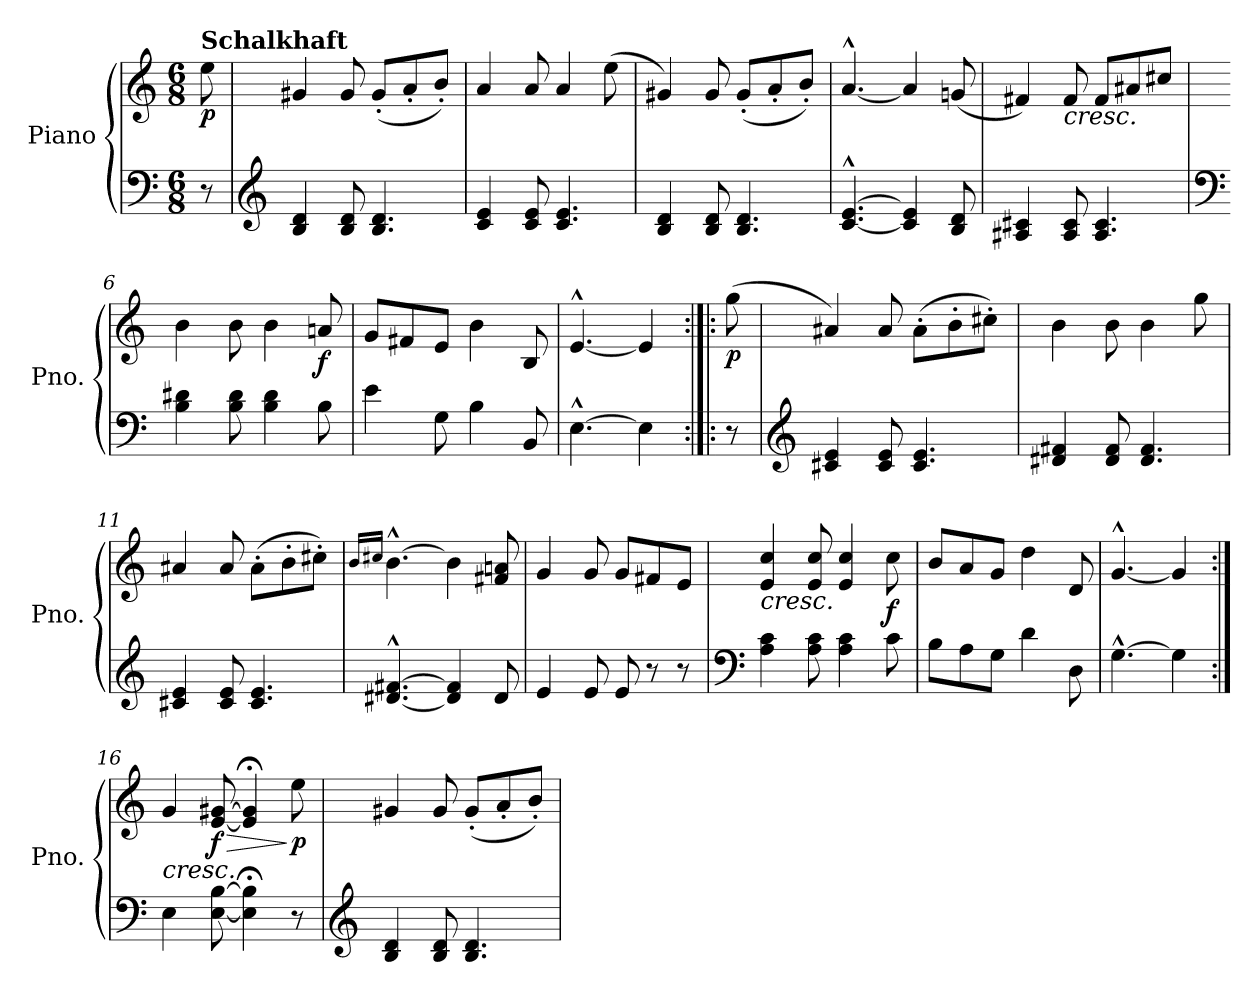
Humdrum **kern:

**kern	**kern	**dynam
*part1	*part1	*part1
*staff2	*staff1	*staff1/2
*I"Piano	*	*
*I'Pno.	*	*
*clefF4	*clefG2	*
*k[]	*k[]	*
*M6/8	*M6/8	*
=	=	=
!	!LO:TX:a:B:t=Schalkhaft	!
!	!	!LO:DY:b
8r	8ee\	p
=1	=1	=1
*clefG2	*	*
4B/<< 4d/<<	4g#X/	.
8B/ 8d/	8g#/	.
4.B/ 4.d/	(<8g#'/L	.
.	8a'/	.
.	8b'/J)	.
=2	=2	=2
4c/<< 4e/<<	4a/	.
8c/ 8e/	8a/	.
4.c/ 4.e/	4a/	.
.	(>8ee\	.
=3	=3	=3
4B/ 4d/	4g#X/)	.
8B/ 8d/	8g#/	.
4.B/ 4.d/	(<8g#'/L	.
.	8a'/	.
.	8b'/J)	.
=4	=4	=4
[4.c/^^ [4.e/^^	[4.a^^/	.
4c/] 4e/]	4a/]	.
8B/<< 8d/<<	(<8gn/	.
=5	=5	=5
4A#X/<< 4c#X/<<	4f#X/)	.
!	!LO:TX:b:i:t=cresc.	!
8A#/ 8c#/	8f#/	.
4.A#/ 4.c#/	8f#/L	.
.	8a#X/	.
.	8cc#X/J	.
=6	=6	=6
*clefF4	*	*
4B\<< 4d#X\<<	4b\	.
8B\ 8d#\	8b\	.
4B\ 4d#\	4b\	.
!	!	!LO:DY:b
8B<\	8an/	f
=7	=7	=7
4e\	8g/L	.
.	8f#X/	.
8G\	8e/J	.
4B<\	4b\	.
8BB/	8B/	.
=8	=8	=8
[4.E<^^\	[4.e^^/	.
4E\]	4e/]	.
!!LO:LB:g=z
=8X1:|!|:	=8X1:|!|:	=8X1:|!|:
!	!	!LO:DY:b
8r	(>8gg\	p
=9	=9	=9
*clefG2	*	*
4c#X/<< 4e/<<	4a#X/)	.
8c#/ 8e/	8a#/	.
4.c#/ 4.e/	(>8a#'\L	.
.	8b'\	.
.	8cc#X'\J)	.
=10	=10	=10
4d#X/<< 4f#X/<<	4b\	.
8d#/ 8f#/	8b\	.
4.d#/ 4.f#/	4b\	.
.	8gg\	.
=11	=11	=11
4c#X/ 4e/	4a#X/	.
8c#/ 8e/	8a#/	.
4.c#/ 4.e/	(>8a#'\L	.
.	8b'\	.
.	8cc#X'\J)	.
=12	=12	=12
.	16qb/LL	.
.	16qcc#X/JJ	.
[4.d#X/^^ [4.f#X/^^	[4.b^^\	.
4d#/] 4f#/]	4b\]	.
8d#/	8f#X/ 8an/	.
=13	=13	=13
4e/	4g/	.
8e/	8g/	.
8e/	8g/L	.
8r	8f#X/	.
8r	8e/J	.
=14	=14	=14
*clefF4	*	*
!	!LO:TX:b:i:t=cresc.	!
4A\<< 4c\<<	4e/ 4cc/	.
8A\ 8c\	8e/ 8cc/	.
4A\ 4c\	4e/ 4cc/	.
!	!	!LO:DY:b
8c<\	8cc\	f
=15	=15	=15
8B\L	8b/L	.
8A\	8a/	.
8G\J	8g/J	.
4d\	4dd\	.
8D\	8d/	.
=15X2	=15X2	=15X2
[4.G^^\	[4.g^^/	.
4G\]	4g/]	.
!!LO:LB:g=z
=16:|!	=16:|!	=16:|!
!	!	!LO:HP:b
4E<\	4g/	<
!	!	!LO:HP:b
!	!	!LO:DY:n=1:b
[8E\ [8B\	[8e/ [8g#X/	> f
4E\];< 4B\];<	4e/];< 4g#/];<	[
!	!	!LO:DY:n=2:b
8r	8ee\	] p
=17	=17	=17
*clefG2	*	*
4B/ 4d/	4g#X/	.
8B/ 8d/	8g#/	.
4.B/ 4.d/	(<8g#'/L	.
.	8a'/	.
.	8b'/J)	.
=	=	=
*-	*-	*-
